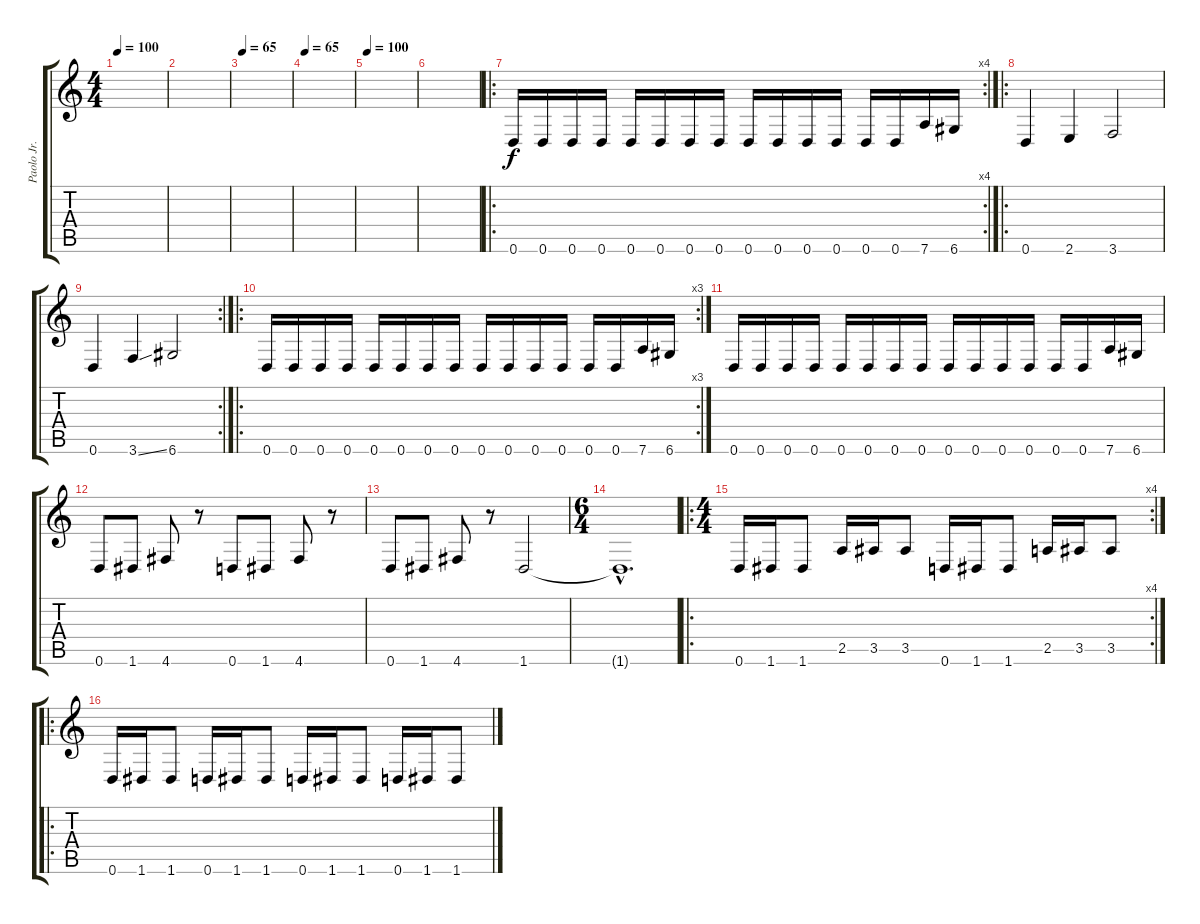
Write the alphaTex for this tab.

\track ("Paolo Jr." "Paolo Jr.") {instrument electricbassfinger}
\staff {score tabs}
\tuning (D4 A3 F3 C3 G2 D2) {hide}
\ts (4 4)
\tempo 100
\tempo 55
\tempo 100
\clef g2
\ks c
|
|
\tempo 65
|
\tempo 65
|
\tempo 100
|
|
\ro
\rc 4
0.6.16 0.6.16 0.6.16 0.6.16 0.6.16 0.6.16 0.6.16 0.6.16 0.6.16 0.6.16 0.6.16 0.6.16 0.6.16 0.6.16 7.6.16 6.6.16 |
\ro
0.6.4 2.6.4 3.6.2 |
\rc 2
0.6.4 3.6{ss}.4 6.6.2 |
\ro
\rc 3
0.6.16 0.6.16 0.6.16 0.6.16 0.6.16 0.6.16 0.6.16 0.6.16 0.6.16 0.6.16 0.6.16 0.6.16 0.6.16 0.6.16 7.6.16 6.6.16 |
0.6.16 0.6.16 0.6.16 0.6.16 0.6.16 0.6.16 0.6.16 0.6.16 0.6.16 0.6.16 0.6.16 0.6.16 0.6.16 0.6.16 7.6.16 6.6.16 |
0.6.8 1.6.8 4.6.8 r.8 0.6.8 1.6.8 4.6.8 r.8 |
0.6.8 1.6.8 4.6.8 r.8 1.6.2 |
\ts (6 4)
1.6{hac t}.1{d} |
\ro
\rc 4
\ts (4 4)
0.6.16 1.6.16 1.6.8 2.5.16 3.5.16 3.5.8 0.6.16 1.6.16 1.6.8 2.5.16 3.5.16 3.5.8 |
\ro
0.6.16 1.6.16 1.6.8 0.6.16 1.6.16 1.6.8 0.6.16 1.6.16 1.6.8 0.6.16 1.6.16 1.6.8
